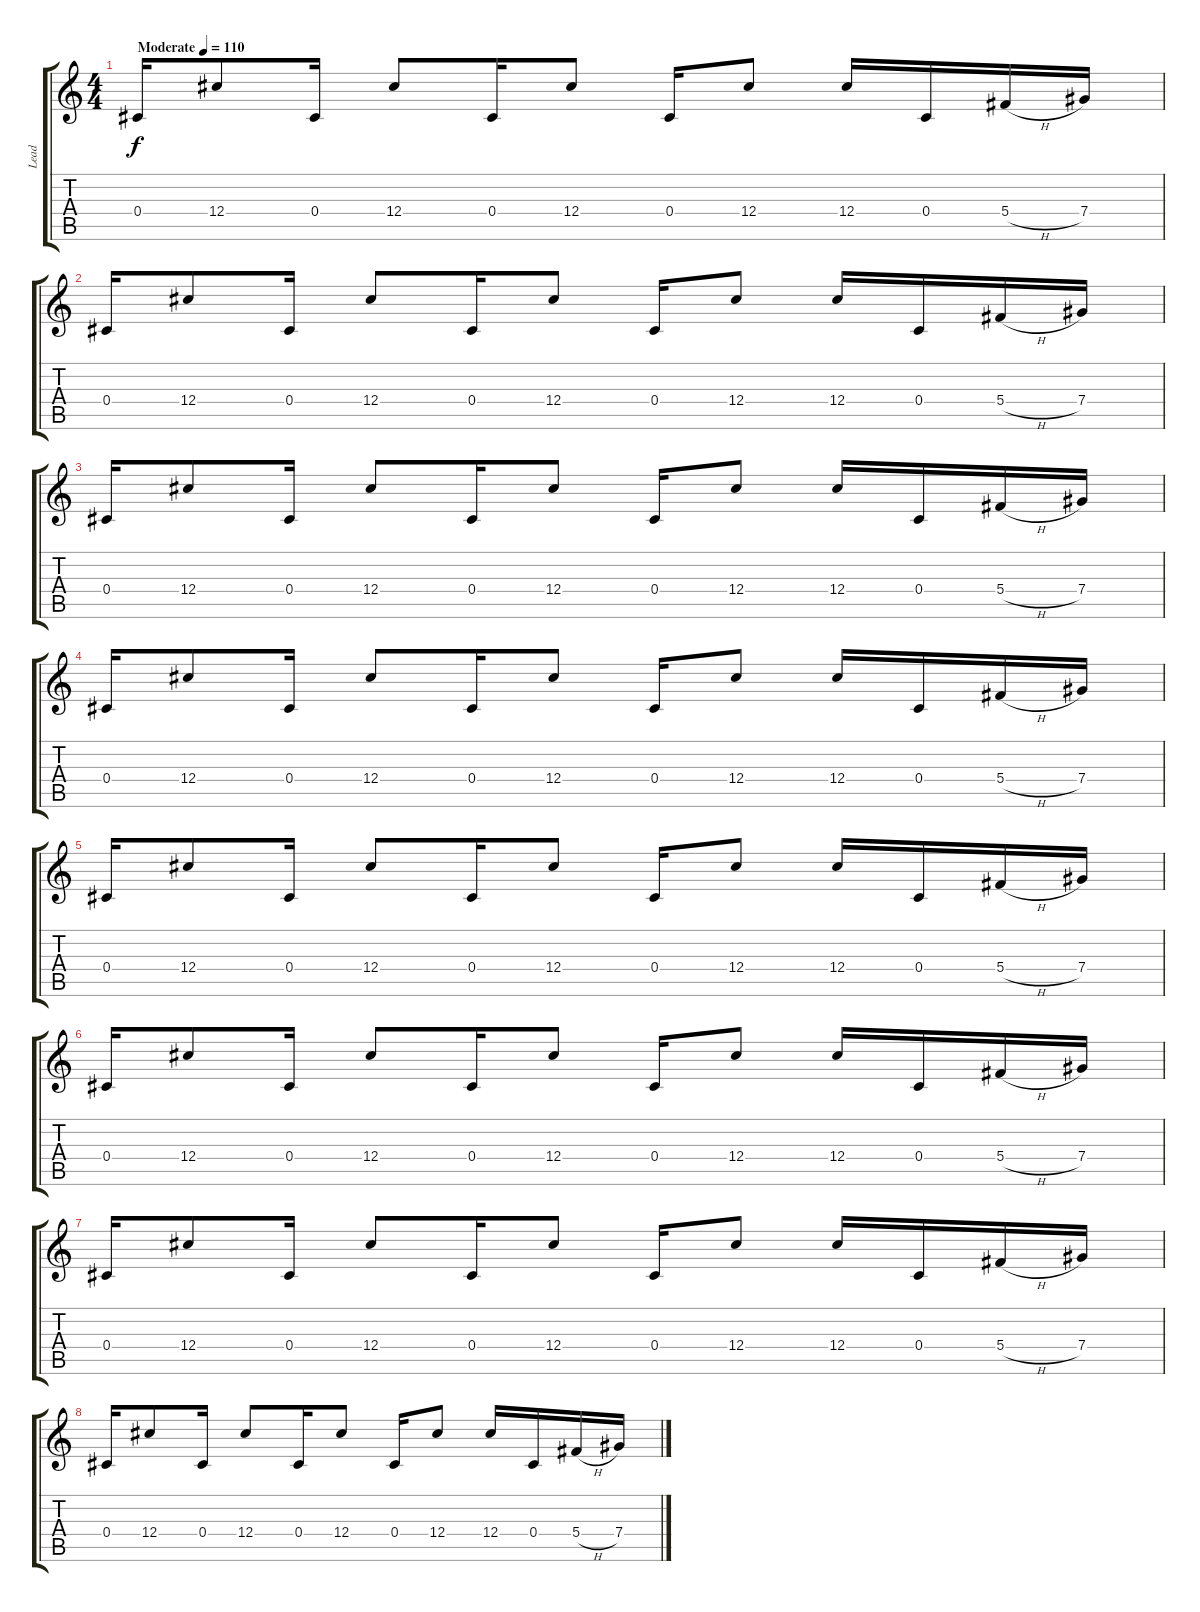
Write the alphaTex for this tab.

\track ("Lead" "Lead") {instrument distortionguitar}
\staff {score tabs}
\tuning (Eb4 Bb3 Gb3 Db3 Ab2 Db2) {hide}
\ts (4 4)
\tempo (110 "Moderate")
\clef g2
\ks c
0.4.16{dy f instrument distortionguitar} 12.4.8 0.4.16 12.4.8 0.4.16 12.4.8 0.4.16 12.4.8 12.4.16 0.4.16 5.4{h}.16 7.4.16 |
0.4.16 12.4.8 0.4.16 12.4.8 0.4.16 12.4.8 0.4.16 12.4.8 12.4.16 0.4.16 5.4{h}.16 7.4.16 |
0.4.16 12.4.8 0.4.16 12.4.8 0.4.16 12.4.8 0.4.16 12.4.8 12.4.16 0.4.16 5.4{h}.16 7.4.16 |
0.4.16 12.4.8 0.4.16 12.4.8 0.4.16 12.4.8 0.4.16 12.4.8 12.4.16 0.4.16 5.4{h}.16 7.4.16 |
0.4.16 12.4.8 0.4.16 12.4.8 0.4.16 12.4.8 0.4.16 12.4.8 12.4.16 0.4.16 5.4{h}.16 7.4.16 |
0.4.16 12.4.8 0.4.16 12.4.8 0.4.16 12.4.8 0.4.16 12.4.8 12.4.16 0.4.16 5.4{h}.16 7.4.16 |
0.4.16 12.4.8 0.4.16 12.4.8 0.4.16 12.4.8 0.4.16 12.4.8 12.4.16 0.4.16 5.4{h}.16 7.4.16 |
0.4.16 12.4.8 0.4.16 12.4.8 0.4.16 12.4.8 0.4.16 12.4.8 12.4.16 0.4.16 5.4{h}.16 7.4.16
